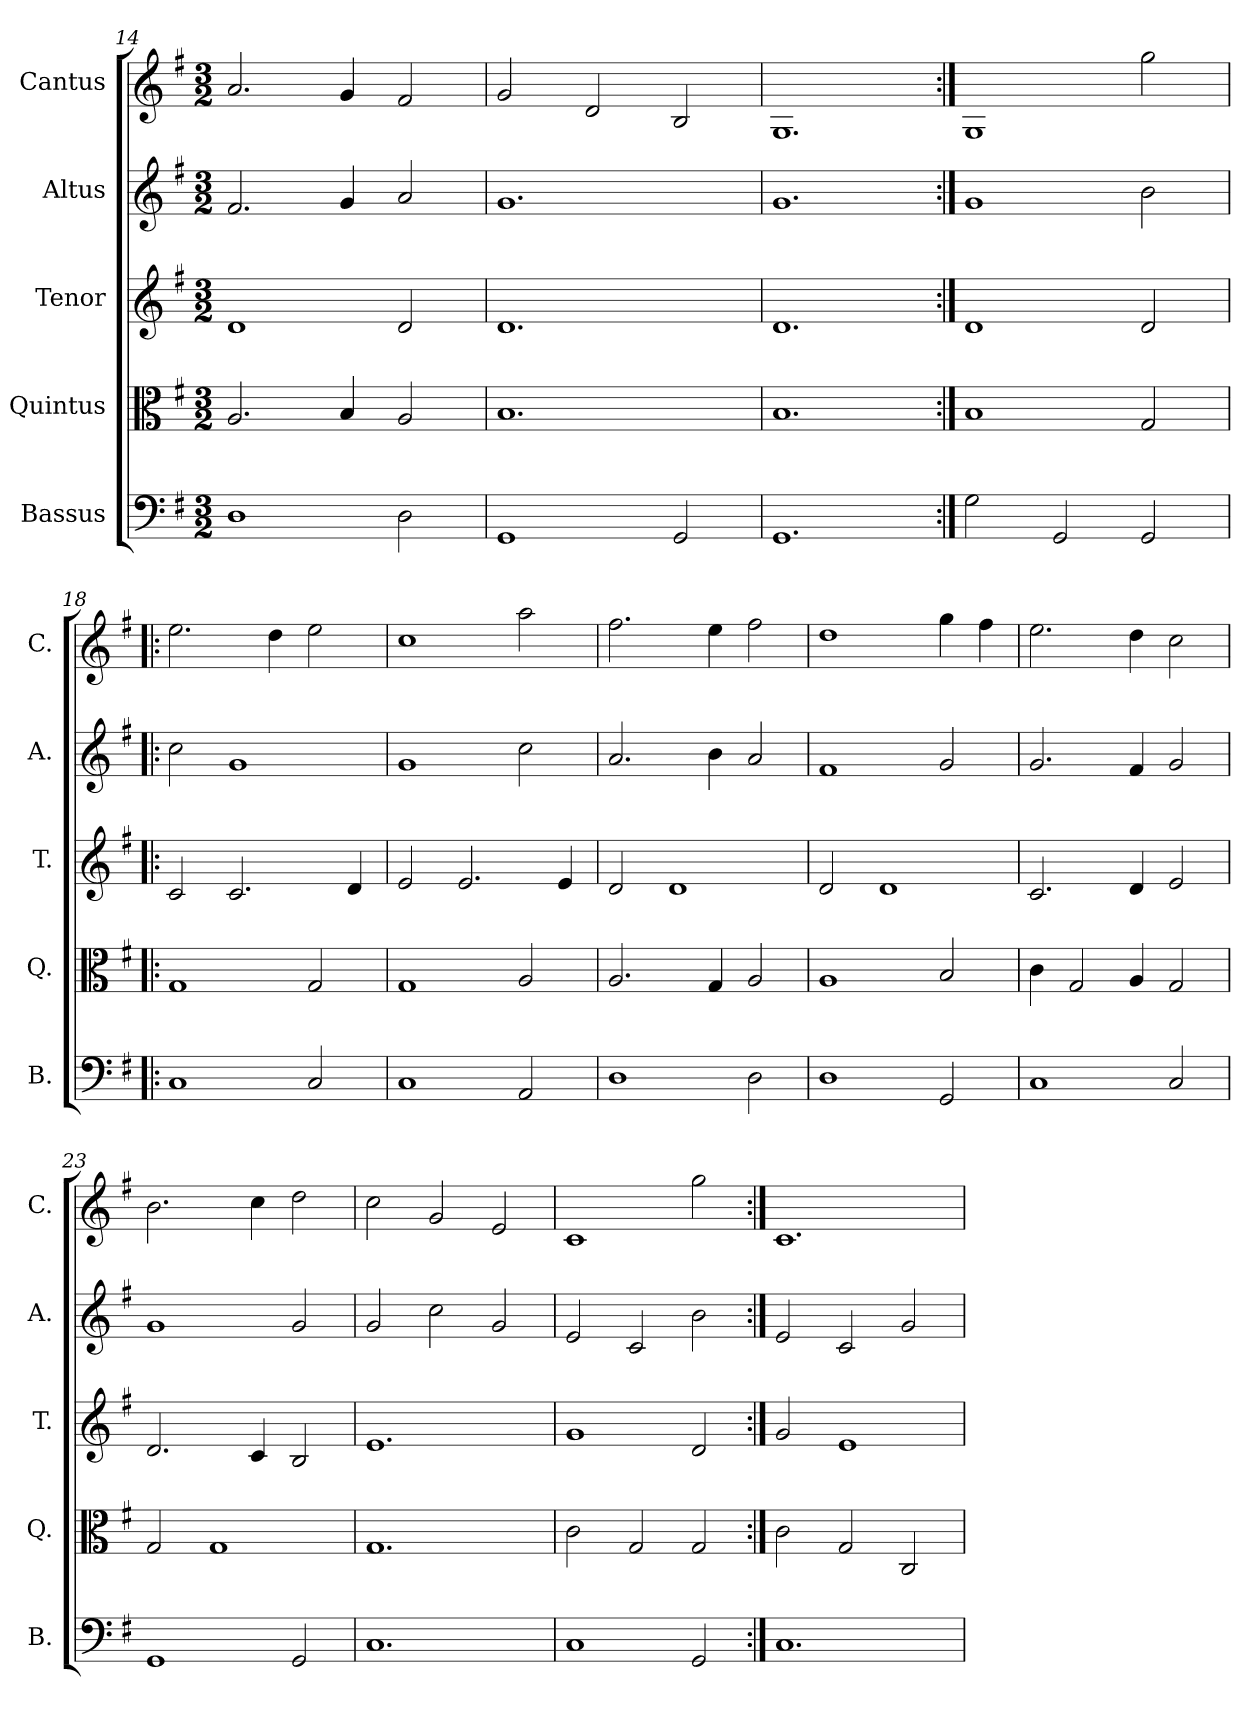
**kern	**kern	**kern	**kern	**kern
*part5	*part4	*part3	*part2	*part1
*staff5	*staff4	*staff3	*staff2	*staff1
*I"Bassus	*I"Quintus	*I"Tenor	*I"Altus	*I"Cantus
*I'B.	*I'Q.	*I'T.	*I'A.	*I'C.
*clefF4	*clefC3	*clefG2	*clefG2	*clefG2
*k[f#]	*k[f#]	*k[f#]	*k[f#]	*k[f#]
*G:	*G:	*G:	*G:	*G:
*M3/2	*M3/2	*M3/2	*M3/2	*M3/2
=14	=14	=14	=14	=14
1D	2.A/	1d	2.f#/	2.a/
.	4B/	.	4g/	4g/
2D\	2A/	2d/	2a/	2f#/
=15	=15	=15	=15	=15
1GG	1.B	1.d	1.g	2g/
.	.	.	.	2d/
2GG/	.	.	.	2B/
=16	=16	=16	=16	=16
1.GG	1.B	1.d	1.g	1.G
=17:|!	=17:|!	=17:|!	=17:|!	=17:|!
2G\	1B	1d	1g	1G
2GG/	.	.	.	.
2GG/	2G/	2d/	2b\	2gg\
=18!|:	=18!|:	=18!|:	=18!|:	=18!|:
1C	1G	2c/	2cc\	2.ee\
.	.	2.c/	1g	.
.	.	.	.	4dd\
2C/	2G/	.	.	2ee\
.	.	4d/	.	.
=19	=19	=19	=19	=19
1C	1G	2e/	1g	1cc
.	.	2.e/	.	.
2AA/	2A/	.	2cc\	2aa\
.	.	4e/	.	.
!!LO:LB:g=z
=20	=20	=20	=20	=20
1D	2.A/	2d/	2.a/	2.ff#\
.	.	1d	.	.
.	4G/	.	4b\	4ee\
2D\	2A/	.	2a/	2ff#\
=21	=21	=21	=21	=21
1D	1A	2d/	1f#	1dd
.	.	1d	.	.
2GG/	2B/	.	2g/	4gg\
.	.	.	.	4ff#\
=22	=22	=22	=22	=22
1C	4c\	2.c/	2.g/	2.ee\
.	2G/	.	.	.
.	4A/	4d/	4f#/	4dd\
2C/	2G/	2e/	2g/	2cc\
=23	=23	=23	=23	=23
1GG	2G/	2.d/	1g	2.b\
.	1G	.	.	.
.	.	4c/	.	4cc\
2GG/	.	2B/	2g/	2dd\
=24	=24	=24	=24	=24
1.C	1.G	1.e	2g/	2cc\
.	.	.	2cc\	2g/
.	.	.	2g/	2e/
=25	=25	=25	=25	=25
1C	2c\	1g	2e/	1c
.	2G/	.	2c/	.
2GG/	2G/	2d/	2b\	2gg\
=26:|!	=26:|!	=26:|!	=26:|!	=26:|!
1.C	2c\	2g/	2e/	1.c
.	2G/	1e	2c/	.
.	2C/	.	2g/	.
=	=	=	=	=
*-	*-	*-	*-	*-
